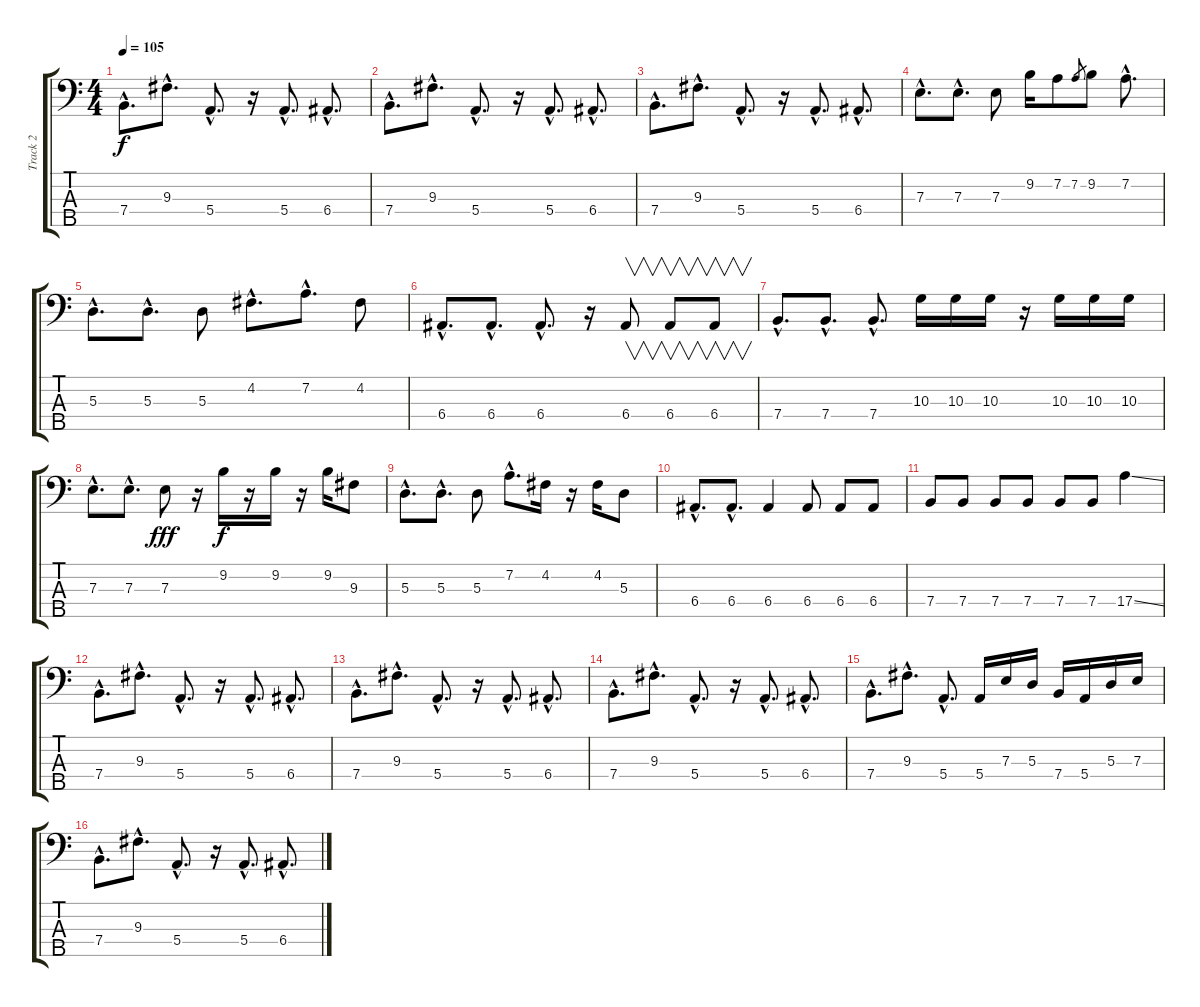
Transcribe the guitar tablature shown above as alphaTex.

\track ("Track 2" "Track 2") {instrument electricbassfinger}
\staff {score tabs}
\tuning (G2 D2 A1 E1 B0) {hide}
\ts (4 4)
\tempo 105
\clef f4
\ks c
7.4{hac}.8{d dy f} 9.3{hac}.8{d} 5.4{hac}.8{d} r.16 5.4{hac}.8{d} 6.4{hac}.8{d} |
7.4{hac}.8{d} 9.3{hac}.8{d} 5.4{hac}.8{d} r.16 5.4{hac}.8{d} 6.4{hac}.8{d} |
7.4{hac}.8{d} 9.3{hac}.8{d} 5.4{hac}.8{d} r.16 5.4{hac}.8{d} 6.4{hac}.8{d} |
7.3{hac}.8{d} 7.3{hac}.8{d} 7.3.8 9.2.16 7.2.8 7.2.8{gr} 9.2.8 7.2{hac}.8{d} |
5.3{hac}.8{d} 5.3{hac}.8{d} 5.3.8 4.2{hac}.8{d} 7.2{hac}.8{d} 4.2.8 |
6.4{hac}.8{d} 6.4{hac}.8{d} 6.4{hac}.8{d} r.16 6.4.8{v} 6.4.8{v} 6.4.8{v} |
7.4{hac}.8{d} 7.4{hac}.8{d} 7.4{hac}.8{d} 10.3.16 10.3.16 10.3.16 r.16 10.3.16 10.3.16 10.3.16 |
7.3{hac}.8{d} 7.3{hac}.8{d} 7.3.8{dy fff} r.16 9.2.16{dy f} r.16 9.2.16 r.16 9.2.16 9.3.8 |
5.3{hac}.8{d} 5.3{hac}.8{d} 5.3.8 7.2{hac}.8{d} 4.2.16 r.16 4.2.16 5.3.8 |
6.4{hac}.8{d} 6.4{hac}.8{d} 6.4.4 6.4.8 6.4.8 6.4.8 |
7.4.8 7.4.8 7.4.8 7.4.8 7.4.8 7.4.8 17.4{ss}.4 |
7.4{hac}.8{d} 9.3{hac}.8{d} 5.4{hac}.8{d} r.16 5.4{hac}.8{d} 6.4{hac}.8{d} |
7.4{hac}.8{d} 9.3{hac}.8{d} 5.4{hac}.8{d} r.16 5.4{hac}.8{d} 6.4{hac}.8{d} |
7.4{hac}.8{d} 9.3{hac}.8{d} 5.4{hac}.8{d} r.16 5.4{hac}.8{d} 6.4{hac}.8{d} |
7.4{hac}.8{d} 9.3{hac}.8{d} 5.4{hac}.8{d} 5.4.16 7.3.16 5.3.16 7.4.16 5.4.16 5.3.16 7.3.16 |
7.4{hac}.8{d} 9.3{hac}.8{d} 5.4{hac}.8{d} r.16 5.4{hac}.8{d} 6.4{hac}.8{d}
